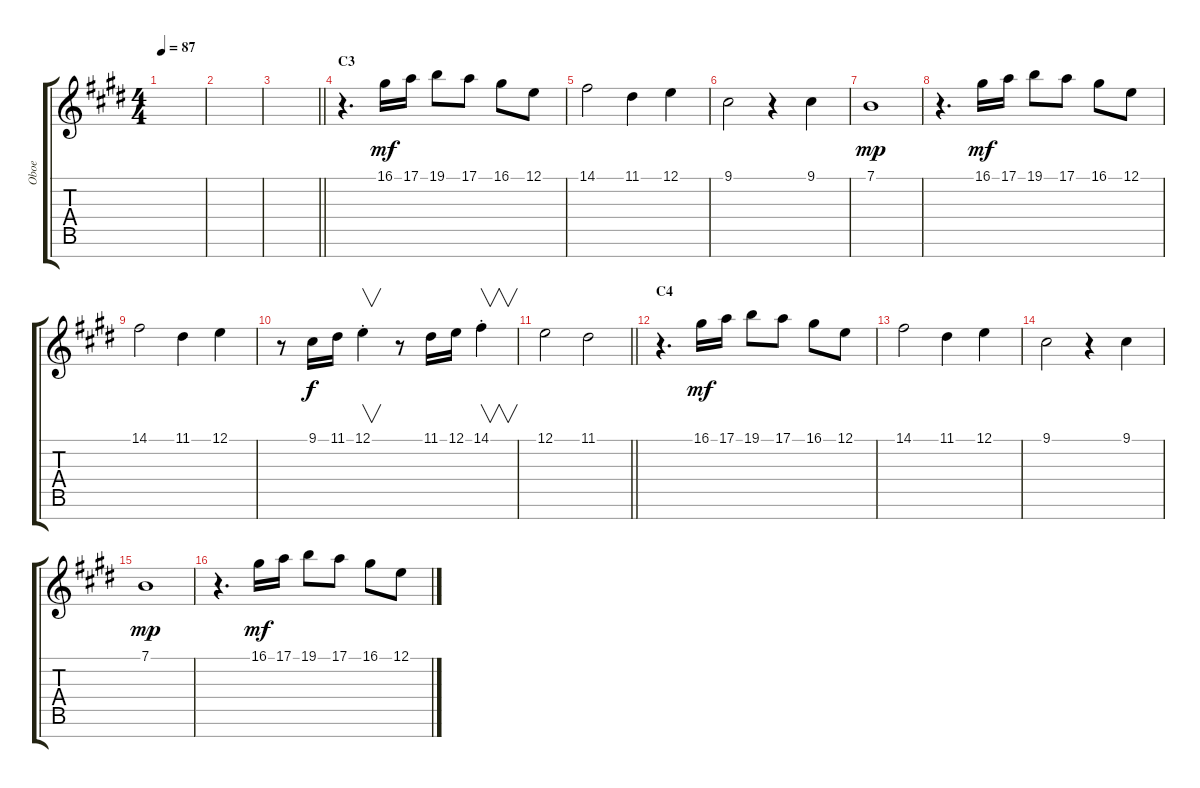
\track ("Oboe" "Oboe") {instrument oboe}
\staff {score tabs}
\tuning (E4 B3 G3 D3 A2 E2 B1) {hide}
\ts (4 4)
\tempo 87
\clef g2
\ks e
|
|
\barLineRight lightlight
|
\section ("" "C3")
r.4{d} 16.1.16{dy mf} 17.1.16 19.1.8 17.1.8 16.1.8 12.1.8 |
14.1.2 11.1.4 12.1.4 |
9.1.2 r.4 9.1.4 |
7.1.1{dy mp} |
r.4{d} 16.1.16{dy mf} 17.1.16 19.1.8 17.1.8 16.1.8 12.1.8 |
14.1.2 11.1.4 12.1.4 |
r.8 9.1.16{dy f} 11.1.16 12.1{st}.4{v} r.8 11.1.16 12.1.16 14.1{st}.4{v} |
\barLineRight lightlight
12.1.2 11.1.2 |
\section ("" "C4")
r.4{d} 16.1.16{dy mf} 17.1.16 19.1.8 17.1.8 16.1.8 12.1.8 |
14.1.2 11.1.4 12.1.4 |
9.1.2 r.4 9.1.4 |
7.1.1{dy mp} |
r.4{d} 16.1.16{dy mf} 17.1.16 19.1.8 17.1.8 16.1.8 12.1.8
